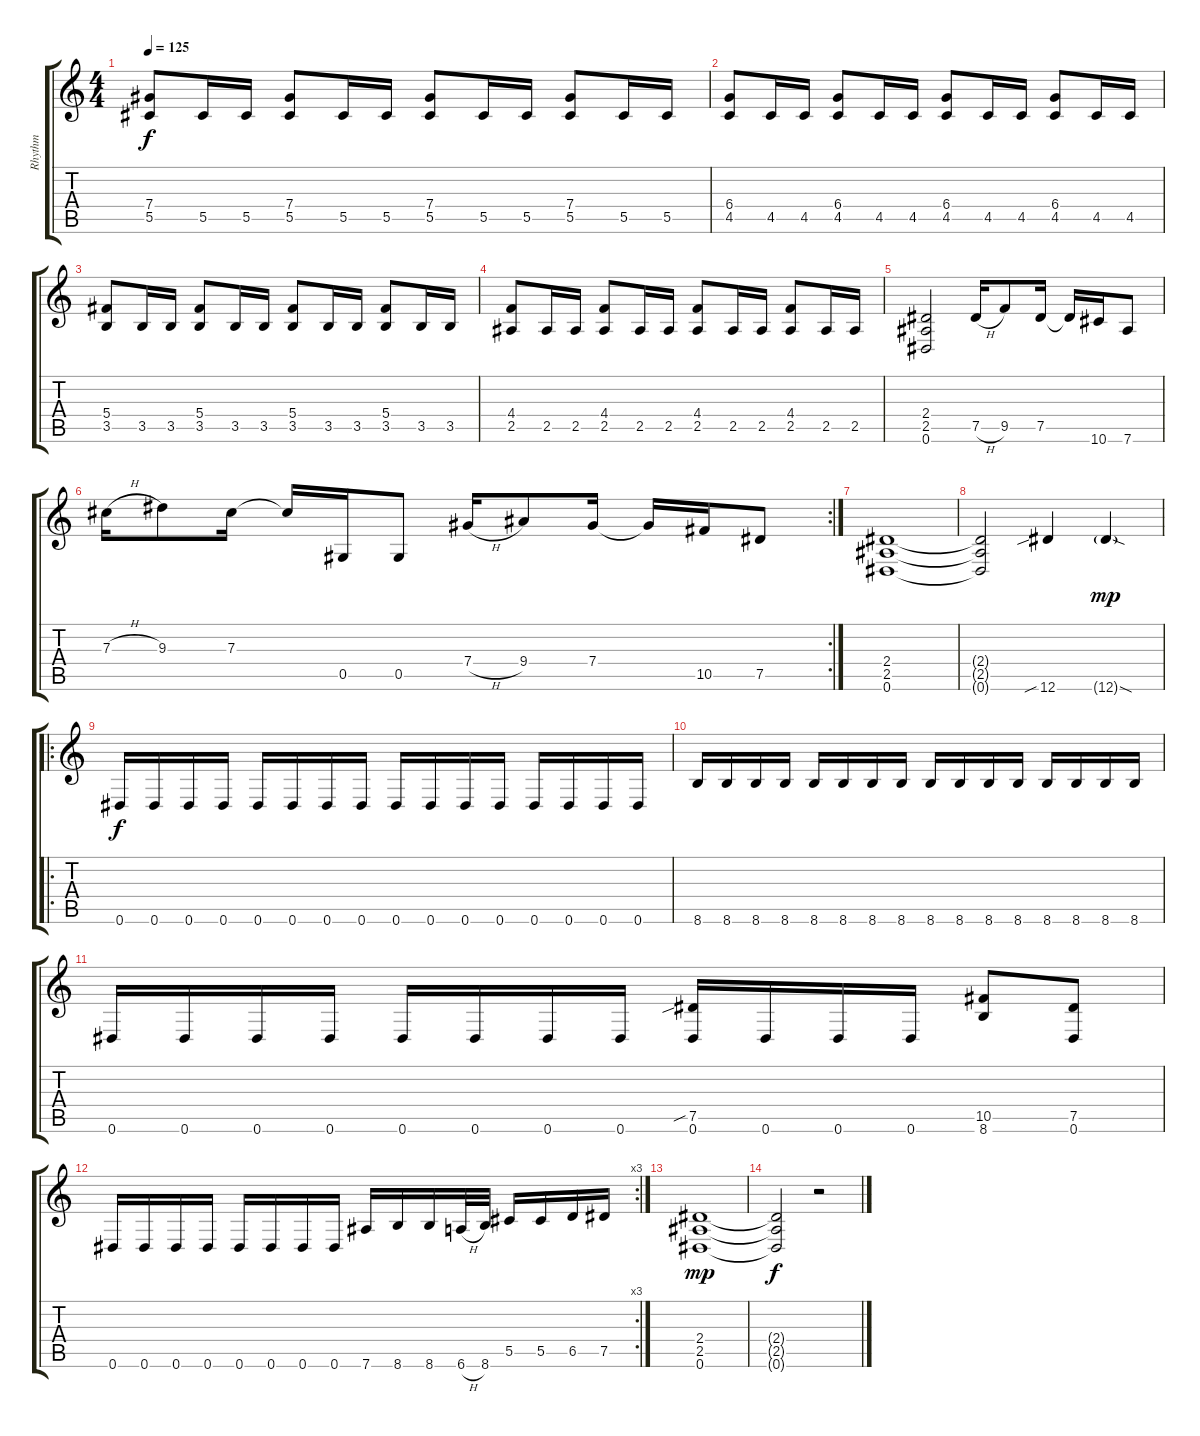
\track ("Rhythm" "Rhythm") {instrument distortionguitar}
\staff {score tabs}
\tuning (Eb4 Bb3 Gb3 Db3 Ab2 Eb2) {hide}
\ts (4 4)
\tempo 125
\clef g2
\ks c
(7.4 5.5).8{dy f} 5.5.16 5.5.16 (7.4 5.5).8 5.5.16 5.5.16 (7.4 5.5).8 5.5.16 5.5.16 (7.4 5.5).8 5.5.16 5.5.16 |
(6.4 4.5).8 4.5.16 4.5.16 (6.4 4.5).8 4.5.16 4.5.16 (6.4 4.5).8 4.5.16 4.5.16 (6.4 4.5).8 4.5.16 4.5.16 |
(5.4 3.5).8 3.5.16 3.5.16 (5.4 3.5).8 3.5.16 3.5.16 (5.4 3.5).8 3.5.16 3.5.16 (5.4 3.5).8 3.5.16 3.5.16 |
(4.4 2.5).8 2.5.16 2.5.16 (4.4 2.5).8 2.5.16 2.5.16 (4.4 2.5).8 2.5.16 2.5.16 (4.4 2.5).8 2.5.16 2.5.16 |
(2.4 2.5 0.6).2 7.5{h}.16 9.5.8 7.5.16 7.5{t}.16 10.6.16 7.6.8 |
\rc 2
7.3{h}.16 9.3.8 7.3.16 7.3{t}.16 0.5.16 0.5.8 7.4{h}.16 9.4.8 7.4.16 7.4{t}.16 10.5.16 7.5.8 |
(2.4 2.5 0.6).1 |
(2.4{t} 2.5{t} 0.6{t}).2 12.6{sib}.4 12.6{sod g}.4{dy mp} |
\ro
0.6.16{dy f} 0.6.16 0.6.16 0.6.16 0.6.16 0.6.16 0.6.16 0.6.16 0.6.16 0.6.16 0.6.16 0.6.16 0.6.16 0.6.16 0.6.16 0.6.16 |
8.6.16 8.6.16 8.6.16 8.6.16 8.6.16 8.6.16 8.6.16 8.6.16 8.6.16 8.6.16 8.6.16 8.6.16 8.6.16 8.6.16 8.6.16 8.6.16 |
0.6.16 0.6.16 0.6.16 0.6.16 0.6.16 0.6.16 0.6.16 0.6.16 (7.5{sib} 0.6).16 0.6.16 0.6.16 0.6.16 (10.5 8.6).8 (7.5 0.6).8 |
\rc 3
0.6.16 0.6.16 0.6.16 0.6.16 0.6.16 0.6.16 0.6.16 0.6.16 7.6.16 8.6.16 8.6.16 6.6{h}.32 8.6.32 5.5.16 5.5.16 6.5.16 7.5.16 |
(2.4 2.5 0.6).1{dy mp} |
(2.4{t} 2.5{t} 0.6{t}).2{dy f} r.2
